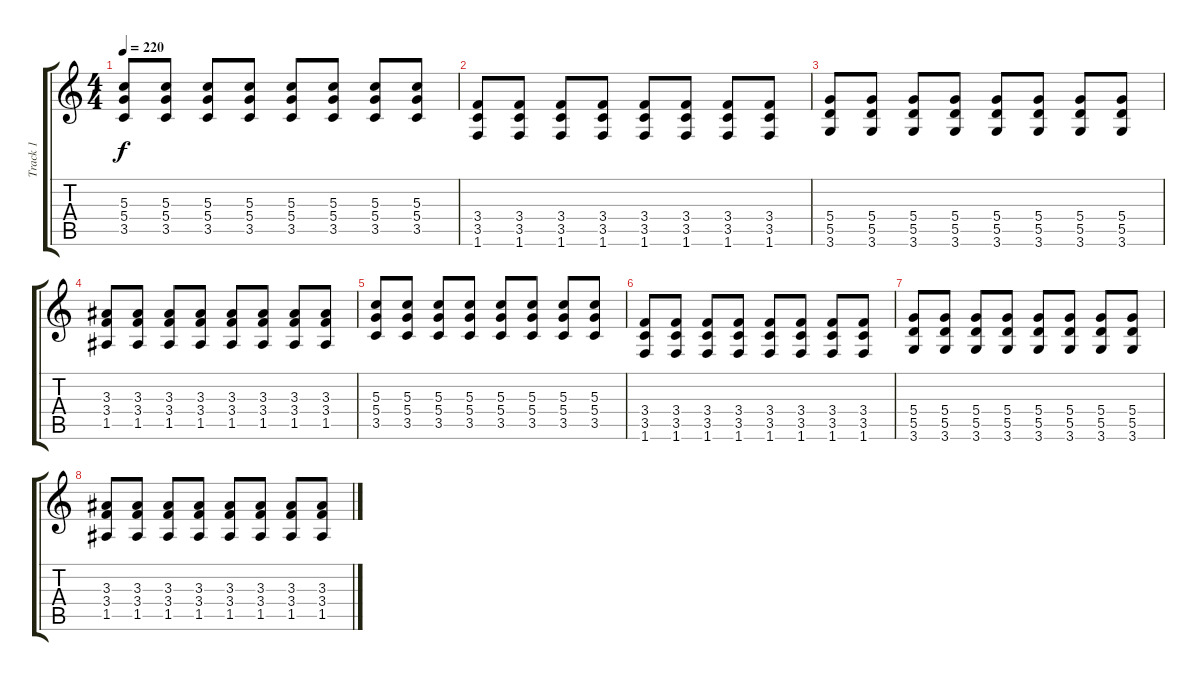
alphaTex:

\track ("Track 1" "Track 1") {instrument overdrivenguitar}
\staff {score tabs}
\tuning (E4 B3 G3 D3 A2 E2) {hide}
\ts (4 4)
\tempo 220
\clef g2
\ks c
(5.3 5.4 3.5).8{dy f volume 5} (5.3 5.4 3.5).8 (5.3 5.4 3.5).8 (5.3 5.4 3.5).8 (5.3 5.4 3.5).8 (5.3 5.4 3.5).8 (5.3 5.4 3.5).8 (5.3 5.4 3.5).8 |
(3.4 3.5 1.6).8{volume 3} (3.4 3.5 1.6).8 (3.4 3.5 1.6).8 (3.4 3.5 1.6).8 (3.4 3.5 1.6).8 (3.4 3.5 1.6).8 (3.4 3.5 1.6).8 (3.4 3.5 1.6).8 |
(5.4 5.5 3.6).8{volume 2} (5.4 5.5 3.6).8 (5.4 5.5 3.6).8 (5.4 5.5 3.6).8 (5.4 5.5 3.6).8 (5.4 5.5 3.6).8 (5.4 5.5 3.6).8 (5.4 5.5 3.6).8 |
(3.3 3.4 1.5).8{volume 2} (3.3 3.4 1.5).8 (3.3 3.4 1.5).8 (3.3 3.4 1.5).8 (3.3 3.4 1.5).8 (3.3 3.4 1.5).8 (3.3 3.4 1.5).8 (3.3 3.4 1.5).8 |
(5.3 5.4 3.5).8{volume 2} (5.3 5.4 3.5).8 (5.3 5.4 3.5).8 (5.3 5.4 3.5).8 (5.3 5.4 3.5).8 (5.3 5.4 3.5).8 (5.3 5.4 3.5).8 (5.3 5.4 3.5).8 |
(3.4 3.5 1.6).8{volume 2} (3.4 3.5 1.6).8 (3.4 3.5 1.6).8 (3.4 3.5 1.6).8 (3.4 3.5 1.6).8 (3.4 3.5 1.6).8 (3.4 3.5 1.6).8 (3.4 3.5 1.6).8 |
(5.4 5.5 3.6).8{volume 1} (5.4 5.5 3.6).8 (5.4 5.5 3.6).8 (5.4 5.5 3.6).8 (5.4 5.5 3.6).8 (5.4 5.5 3.6).8 (5.4 5.5 3.6).8 (5.4 5.5 3.6).8 |
(3.3 3.4 1.5).8{volume 0} (3.3 3.4 1.5).8 (3.3 3.4 1.5).8 (3.3 3.4 1.5).8 (3.3 3.4 1.5).8 (3.3 3.4 1.5).8 (3.3 3.4 1.5).8 (3.3 3.4 1.5).8
